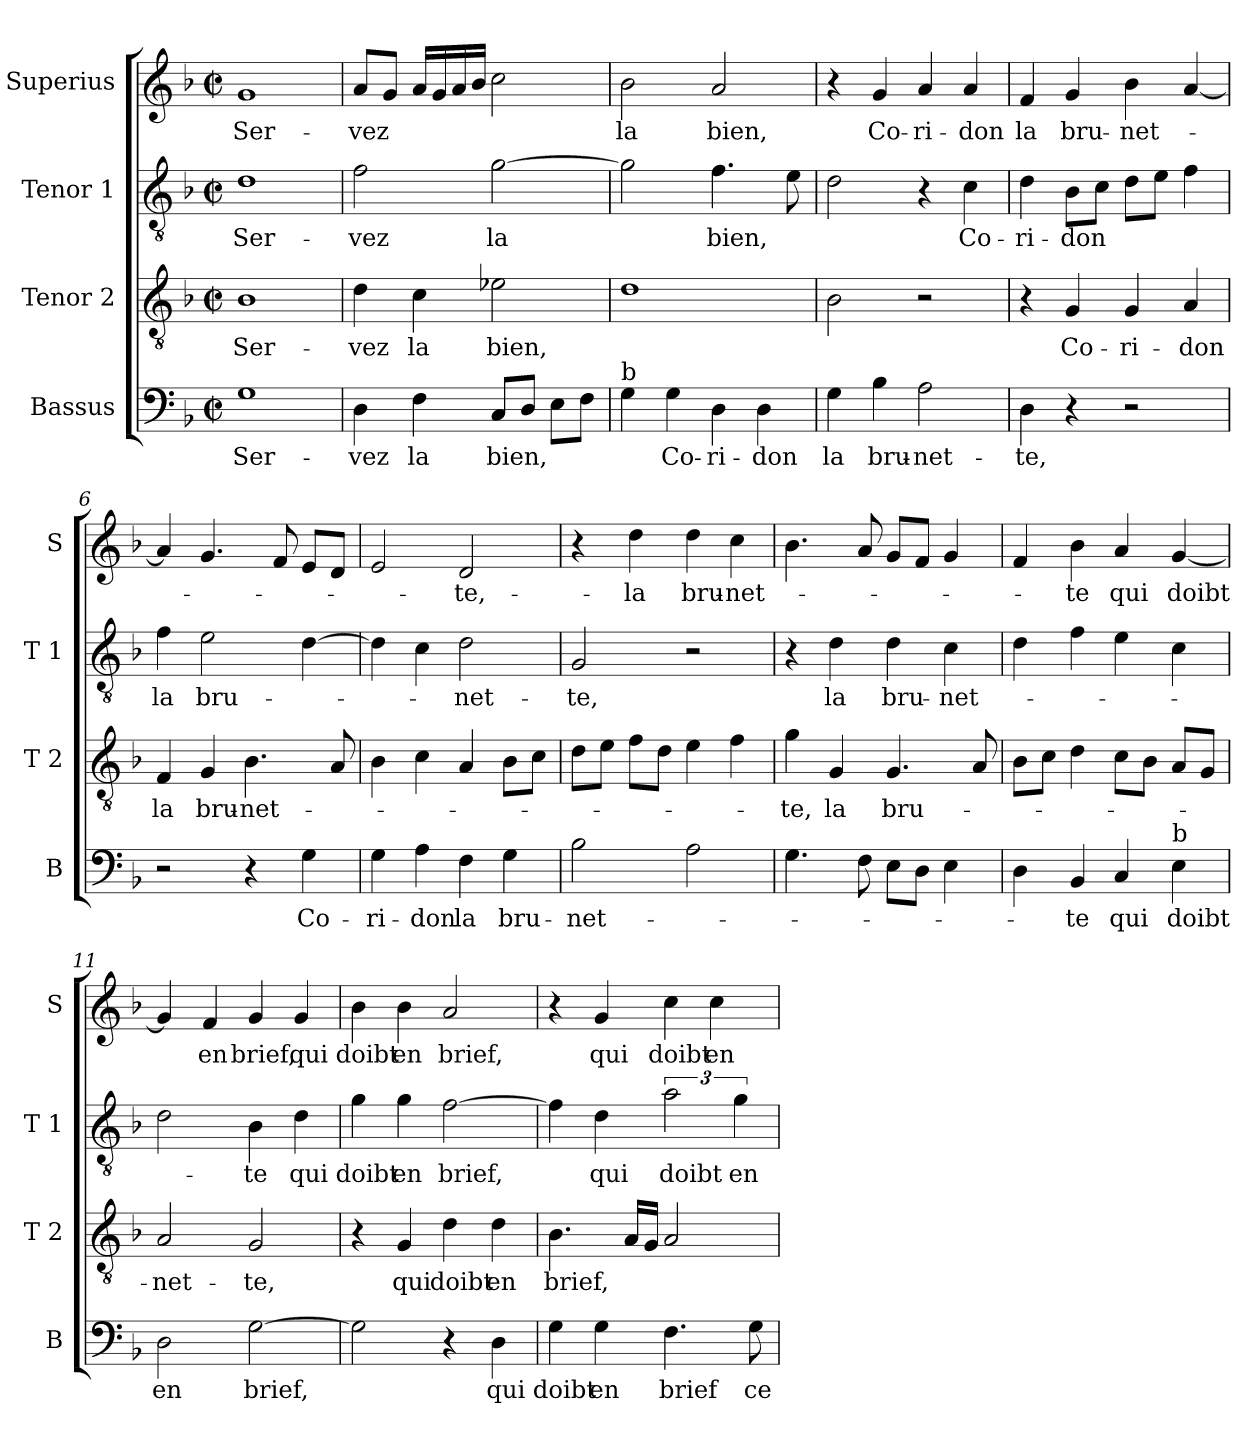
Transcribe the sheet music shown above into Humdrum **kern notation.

**kern	**text	**kern	**text	**kern	**text	**kern	**text
*part4	*part4	*part3	*part3	*part2	*part2	*part1	*part1
*staff4	*staff4	*staff3	*staff3	*staff2	*staff2	*staff1	*staff1
*I"Bassus	*	*I"Tenor 2	*	*I"Tenor 1	*	*I"Superius	*
*I'B	*	*I'T 2	*	*I'T 1	*	*I'S	*
*clefF4	*	*clefGv2	*	*clefGv2	*	*clefG2	*
*k[b-]	*	*k[b-]	*	*k[b-]	*	*k[b-]	*
*F:	*	*F:	*	*F:	*	*F:	*
*M2/2	*	*M2/2	*	*M2/2	*	*M2/2	*
*met(c|)	*	*met(c|)	*	*met(c|)	*	*met(c|)	*
=1	=1	=1	=1	=1	=1	=1	=1
!	!LO:LY:b	!	!LO:LY:b	!	!LO:LY:b	!	!LO:LY:b
1G	Ser-	1B-	Ser-	1d	Ser-	1g	Ser-
=2	=2	=2	=2	=2	=2	=2	=2
!	!LO:LY:b	!	!LO:LY:b	!	!LO:LY:b	!	!LO:LY:b
4D\	-vez	4d\	-vez	2f\	-vez	8a/L	-vez
.	.	.	.	.	.	8g/J	.
!	!LO:LY:b	!	!LO:LY:b	!	!	!	!
4F\	la	4c\	la	.	.	16a/LL	.
.	.	.	.	.	.	16g/	.
.	.	.	.	.	.	16a/	.
.	.	.	.	.	.	16b-/JJ	.
!	!LO:LY:b	!	!LO:LY:b	!	!LO:LY:b	!	!
8C/L	bien,	2e-X\	bien,	[2g\	la	2cc\	.
8D/J	.	.	.	.	.	.	.
8E\L	.	.	.	.	.	.	.
8F\J	.	.	.	.	.	.	.
=3	=3	=3	=3	=3	=3	=3	=3
!LO:TX:a:t=b	!	!	!	!	!	!	!
!	!	!	!	!	!	!	!LO:LY:b
4G\	.	1d	.	2g\]	.	2b-\	la
!	!LO:LY:b	!	!	!	!	!	!
4G\	Co-	.	.	.	.	.	.
!	!LO:LY:b	!	!	!	!LO:LY:b	!	!LO:LY:b
4D\	-ri-	.	.	4.f\	bien,	2a/	bien,
!	!LO:LY:b	!	!	!	!	!	!
4D\	-don	.	.	.	.	.	.
.	.	.	.	8e\	.	.	.
=4	=4	=4	=4	=4	=4	=4	=4
!	!LO:LY:b	!	!	!	!	!	!
4G\	la	2B-\	.	2d\	.	4r	.
!	!LO:LY:b	!	!	!	!	!	!LO:LY:b
4B-\	bru-	.	.	.	.	4g/	Co-
!	!LO:LY:b	!	!	!	!	!	!LO:LY:b
2A\	-net-	2r	.	4r	.	4a/	-ri-
!	!	!	!	!	!LO:LY:b	!	!LO:LY:b
.	.	.	.	4c\	Co-	4a/	-don
!!LO:LB:g=z
=5	=5	=5	=5	=5	=5	=5	=5
!	!LO:LY:b	!	!	!	!LO:LY:b	!	!LO:LY:b
4D\	-te,	4r	.	4d\	-ri-	4f/	la
!	!	!	!LO:LY:b	!	!LO:LY:b	!	!LO:LY:b
4r	.	4G/	Co-	8B-\L	-don	4g/	bru-
.	.	.	.	8c\J	.	.	.
!	!	!	!LO:LY:b	!	!	!	!LO:LY:b
2r	.	4G/	-ri-	8d\L	.	4b-\	-net-
.	.	.	.	8e\J	.	.	.
!	!	!	!LO:LY:b	!	!	!	!
.	.	4A/	-don	4f\	.	[4a/	.
=6	=6	=6	=6	=6	=6	=6	=6
!	!	!	!LO:LY:b	!	!LO:LY:b	!	!
2r	.	4F/	la	4f\	la	4a/]	.
!	!	!	!LO:LY:b	!	!LO:LY:b	!	!
.	.	4G/	bru-	2e\	bru-	4.g/	.
!	!	!	!LO:LY:b	!	!	!	!
4r	.	4.B-\	-net-	.	.	.	.
.	.	.	.	.	.	8f/	.
!	!LO:LY:b	!	!	!	!	!	!
4G\	Co-	.	.	[4d\	.	8e/L	.
.	.	8A/	.	.	.	8d/J	.
=7	=7	=7	=7	=7	=7	=7	=7
!	!LO:LY:b	!	!	!	!	!	!
4G\	-ri-	4B-\	.	4d\]	.	2e/	.
!	!LO:LY:b	!	!	!	!	!	!
4A\	-don	4c\	.	4c\	.	.	.
!	!LO:LY:b	!	!	!	!LO:LY:b	!	!LO:LY:b
4F\	la	4A/	.	2d\	-net-	2d/	-te,-
!	!LO:LY:b	!	!	!	!	!	!
4G\	bru-	8B-\L	.	.	.	.	.
.	.	8c\J	.	.	.	.	.
=8	=8	=8	=8	=8	=8	=8	=8
!	!LO:LY:b	!	!	!	!LO:LY:b	!	!
2B-\	-net-	8d\L	.	2G/	-te,	4r	.
.	.	8e\J	.	.	.	.	.
!	!	!	!	!	!	!	!LO:LY:b
.	.	8f\L	.	.	.	4dd\	-la
.	.	8d\J	.	.	.	.	.
!	!	!	!	!	!	!	!LO:LY:b
2A\	.	4e\	.	2r	.	4dd\	bru-
!	!	!	!	!	!	!	!LO:LY:b
.	.	4f\	.	.	.	4cc\	-net-
=9	=9	=9	=9	=9	=9	=9	=9
!	!	!	!LO:LY:b	!	!	!	!
4.G\	.	4g\	-te,	4r	.	4.b-\	.
!	!	!	!LO:LY:b	!	!LO:LY:b	!	!
.	.	4G/	la	4d\	la	.	.
8F\	.	.	.	.	.	8a/	.
!	!	!	!LO:LY:b	!	!LO:LY:b	!	!
8E\L	.	4.G/	bru-	4d\	bru-	8g/L	.
8D\J	.	.	.	.	.	8f/J	.
!	!	!	!	!	!LO:LY:b	!	!
4E\	.	.	.	4c\	-net-	4g/	.
.	.	8A/	.	.	.	.	.
!!LO:LB:g=z
=10	=10	=10	=10	=10	=10	=10	=10
4D\	.	8B-\L	.	4d\	.	4f/	.
.	.	8c\J	.	.	.	.	.
!	!LO:LY:b	!	!	!	!	!	!LO:LY:b
4BB-/	-te	4d\	.	4f\	.	4b-\	-te
!	!LO:LY:b	!	!	!	!	!	!LO:LY:b
4C/	qui	8c\L	.	4e\	.	4a/	qui
.	.	8B-\J	.	.	.	.	.
!LO:TX:a:t=b	!	!	!	!	!	!	!
!	!LO:LY:b	!	!	!	!	!	!LO:LY:b
4E\	doibt	8A/L	.	4c\	.	[4g/	doibt
.	.	8G/J	.	.	.	.	.
=11	=11	=11	=11	=11	=11	=11	=11
!	!LO:LY:b	!	!LO:LY:b	!	!	!	!
2D\	en	2A/	-net-	2d\	.	4g/]	.
!	!	!	!	!	!	!	!LO:LY:b
.	.	.	.	.	.	4f/	en
!	!LO:LY:b	!	!LO:LY:b	!	!LO:LY:b	!	!LO:LY:b
[2G\	brief,	2G/	-te,	4B-\	-te	4g/	brief,
!	!	!	!	!	!LO:LY:b	!	!LO:LY:b
.	.	.	.	4d\	qui	4g/	qui
=12	=12	=12	=12	=12	=12	=12	=12
!	!	!	!	!	!LO:LY:b	!	!LO:LY:b
2G\]	.	4r	.	4g\	doibt	4b-\	doibt
!	!	!	!LO:LY:b	!	!LO:LY:b	!	!LO:LY:b
.	.	4G/	qui	4g\	en	4b-\	en
!	!	!	!LO:LY:b	!	!LO:LY:b	!	!LO:LY:b
4r	.	4d\	doibt	[2f\	brief,	2a/	brief,
!	!LO:LY:b	!	!LO:LY:b	!	!	!	!
4D\	qui	4d\	en	.	.	.	.
=13	=13	=13	=13	=13	=13	=13	=13
!	!LO:LY:b	!	!LO:LY:b	!	!	!	!
4G\	doibt	4.B-\	brief,	4f\]	.	4r	.
!	!LO:LY:b	!	!	!	!LO:LY:b	!	!LO:LY:b
4G\	en	.	.	4d\	qui	4g/	qui
.	.	16A/LL	.	.	.	.	.
.	.	16G/JJ	.	.	.	.	.
!	!LO:LY:b	!	!	!	!LO:LY:b	!	!LO:LY:b
4.F\	brief	2A/	.	3a\	doibt	4cc\	doibt
!	!	!	!	!	!	!	!LO:LY:b
.	.	.	.	.	.	4cc\	en
!	!	!	!	!	!LO:LY:b	!	!
.	.	.	.	6g\	en	.	.
!	!LO:LY:b	!	!	!	!	!	!
8G\	ce	.	.	.	.	.	.
=	=	=	=	=	=	=	=
*-	*-	*-	*-	*-	*-	*-	*-
